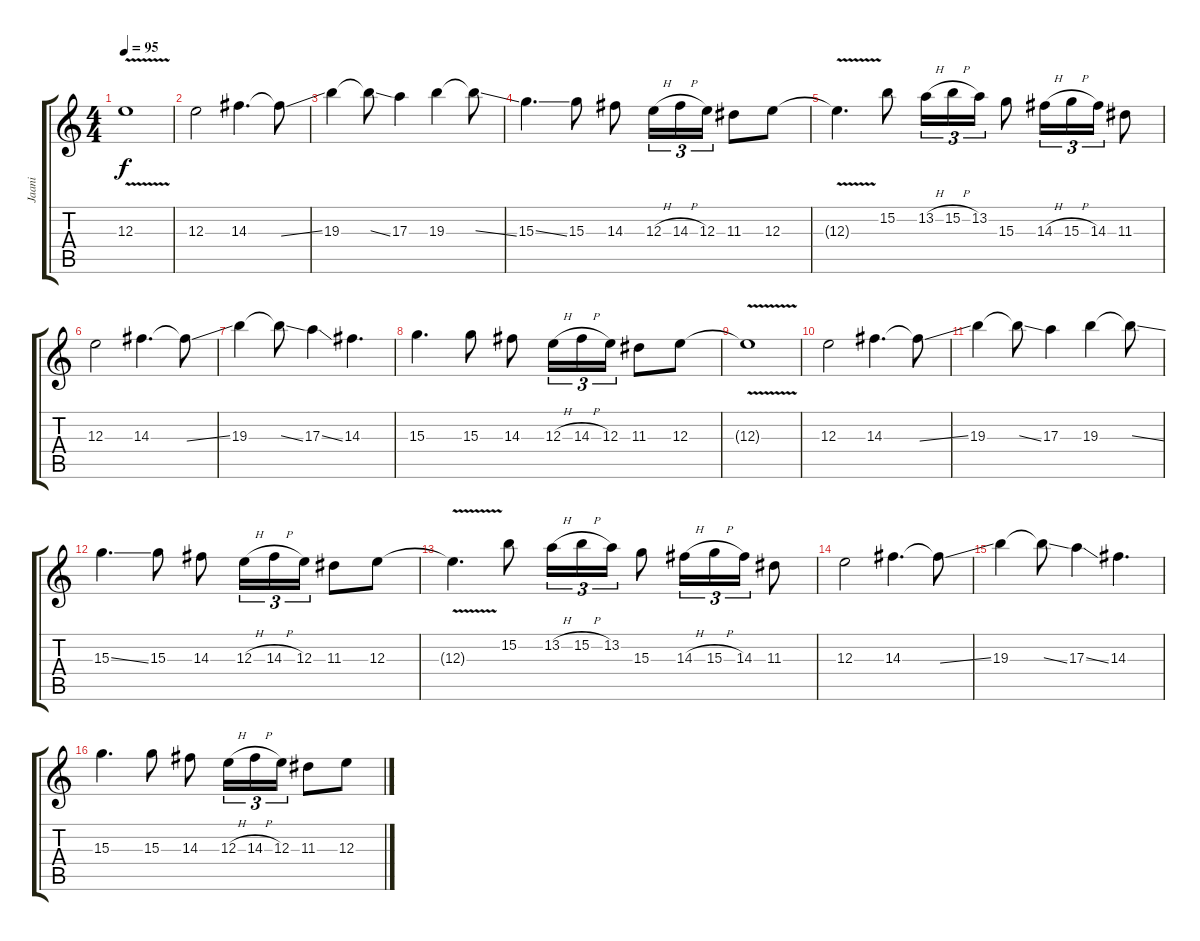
\track ("Jaani" "Jaani") {instrument electricguitarclean}
\staff {score tabs}
\tuning (Db4 Ab3 E3 B2 Gb2 B1) {hide}
\ts (4 4)
\tempo 95
\clef g2
\ks c
12.3{v t}.1{dy f} |
12.3.2 14.3.4{d} 14.3{ss t}.8 |
19.3.4 19.3{ss t}.8 17.3.4 19.3.4 19.3{ss t}.8 |
15.3{ss}.4{d} 15.3.8 14.3.8 12.3{h}.16{tu (3 2)} 14.3{h}.16{tu (3 2)} 12.3.16{tu (3 2)} 11.3.8 12.3.8 |
12.3{v t}.4{d} 15.2.8 13.2{h}.16{tu (3 2)} 15.2{h}.16{tu (3 2)} 13.2.16{tu (3 2)} 15.3.8 14.3{h}.16{tu (3 2)} 15.3{h}.16{tu (3 2)} 14.3.16{tu (3 2)} 11.3.8 |
12.3.2 14.3.4{d} 14.3{ss t}.8 |
19.3.4 19.3{ss t}.8 17.3{ss}.4 14.3.4{d} |
15.3.4{d} 15.3.8 14.3.8 12.3{h}.16{tu (3 2)} 14.3{h}.16{tu (3 2)} 12.3.16{tu (3 2)} 11.3.8 12.3.8 |
12.3{v t}.1 |
12.3.2 14.3.4{d} 14.3{ss t}.8 |
19.3.4 19.3{ss t}.8 17.3.4 19.3.4 19.3{ss t}.8 |
15.3{ss}.4{d} 15.3.8 14.3.8 12.3{h}.16{tu (3 2)} 14.3{h}.16{tu (3 2)} 12.3.16{tu (3 2)} 11.3.8 12.3.8 |
12.3{v t}.4{d} 15.2.8 13.2{h}.16{tu (3 2)} 15.2{h}.16{tu (3 2)} 13.2.16{tu (3 2)} 15.3.8 14.3{h}.16{tu (3 2)} 15.3{h}.16{tu (3 2)} 14.3.16{tu (3 2)} 11.3.8 |
12.3.2 14.3.4{d} 14.3{ss t}.8 |
19.3.4 19.3{ss t}.8 17.3{ss}.4 14.3.4{d} |
15.3.4{d} 15.3.8 14.3.8 12.3{h}.16{tu (3 2)} 14.3{h}.16{tu (3 2)} 12.3.16{tu (3 2)} 11.3.8 12.3.8
